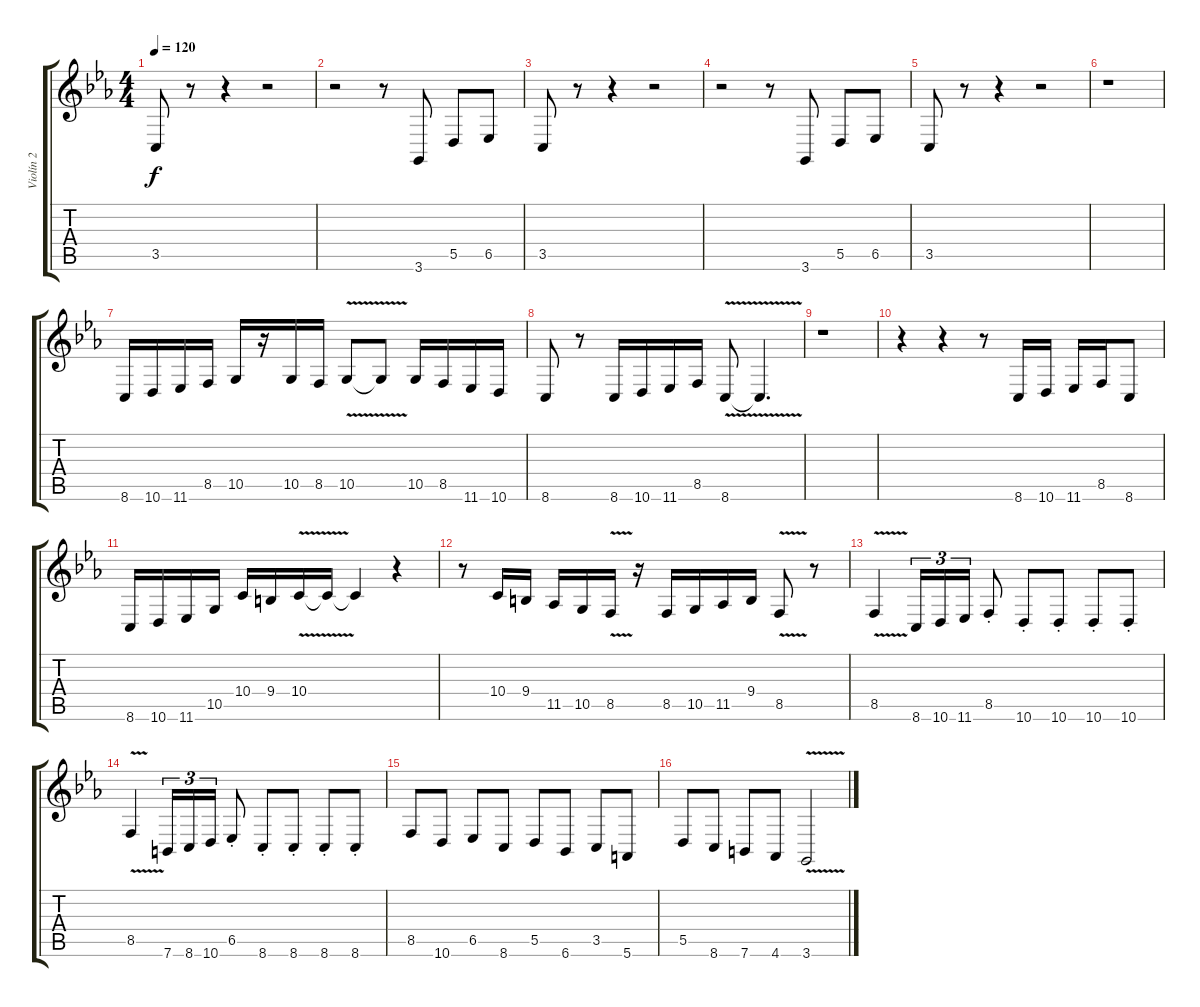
\track ("Violín 2" "Violín 2") {instrument violin}
\staff {score tabs}
\tuning (E4 B3 G3 D3 A2 E2) {hide}
\ts (4 4)
\tempo 120
\clef g2
\ks eb
3.5.8{dy f} r.8 r.4 r.2 |
r.2 r.8 3.6.8 5.5.8 6.5.8 |
3.5.8 r.8 r.4 r.2 |
r.2 r.8 3.6.8 5.5.8 6.5.8 |
3.5.8 r.8 r.4 r.2 |
r.1 |
8.6.16 10.6.16 11.6.16 8.5.16 10.5.16 r.16 10.5.16 8.5.16 10.5{v}.8 10.5{t}.8 10.5.16 8.5.16 11.6.16 10.6.16 |
8.6.8 r.8 8.6.16 10.6.16 11.6.16 8.5.16 8.6{v}.8 8.6{t}.4{d} |
r.1 |
r.4 r.4 r.8 8.6.16 10.6.16 11.6.16 8.5.16 8.6.8 |
8.6.16 10.6.16 11.6.16 10.5.16 10.4.16 9.4.16 10.4{v}.16 10.4{t}.16 10.4{t}.4 r.4 |
r.8 10.4.16 9.4.16 11.5.16 10.5.16 8.5{v}.16 r.16 8.5.16 10.5.16 11.5.16 9.4.16 8.5{v}.8 r.8 |
8.5{v}.4 8.6.16{tu (3 2)} 10.6.16{tu (3 2)} 11.6.16{tu (3 2)} 8.5{st}.8 10.6{st}.8 10.6{st}.8 10.6{st}.8 10.6{st}.8 |
8.5{v}.4 7.6.16{tu (3 2)} 8.6.16{tu (3 2)} 10.6.16{tu (3 2)} 6.5{st}.8 8.6{st}.8 8.6{st}.8 8.6{st}.8 8.6{st}.8 |
8.5.8 10.6.8 6.5.8 8.6.8 5.5.8 6.6.8 3.5.8 5.6.8 |
5.5.8 8.6.8 7.6.8 4.6.8 3.6{v}.2
